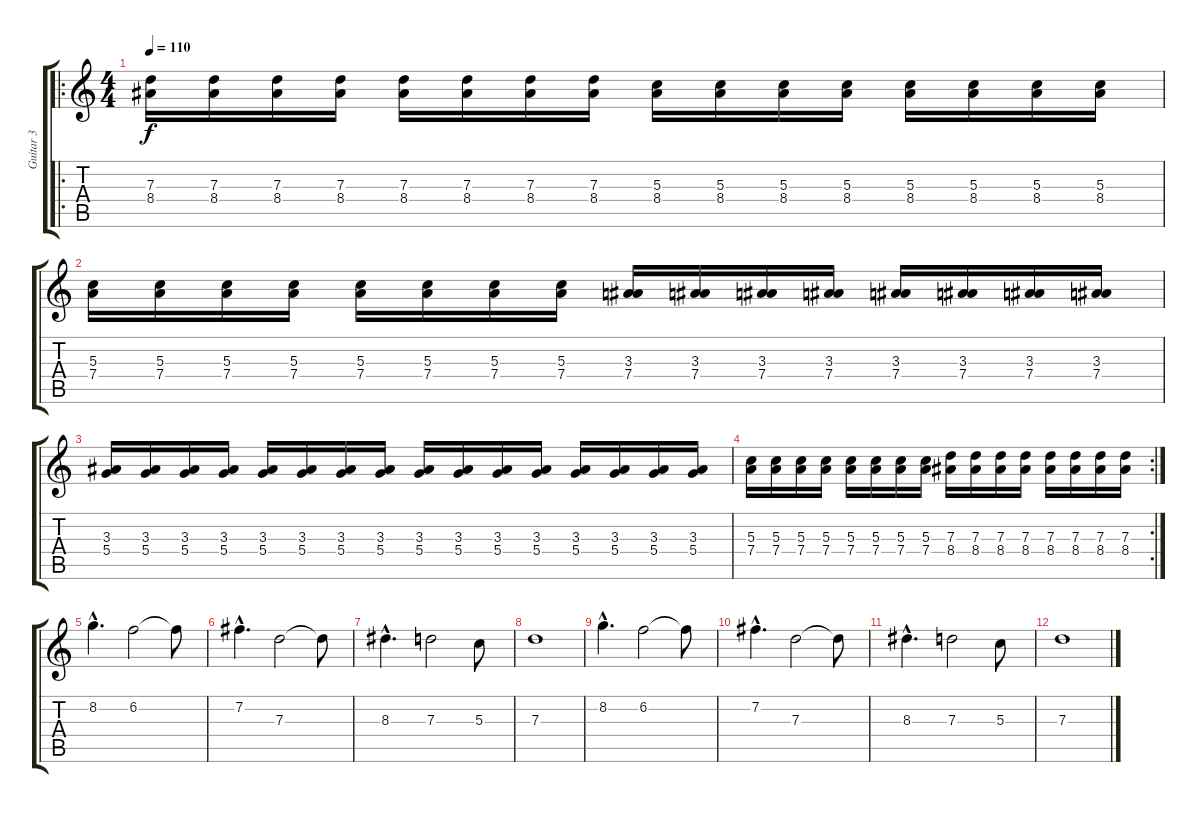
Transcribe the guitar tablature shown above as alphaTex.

\track ("Guitar 3" "Guitar 3") {instrument acousticguitarsteel}
\staff {score tabs}
\tuning (E4 B3 G3 D3 A2 E2) {hide}
\ro
\ts (4 4)
\tempo 110
\clef g2
\ks c
(7.3 8.4).16{dy f} (7.3 8.4).16 (7.3 8.4).16 (7.3 8.4).16 (7.3 8.4).16 (7.3 8.4).16 (7.3 8.4).16 (7.3 8.4).16 (5.3 8.4).16 (5.3 8.4).16 (5.3 8.4).16 (5.3 8.4).16 (5.3 8.4).16 (5.3 8.4).16 (5.3 8.4).16 (5.3 8.4).16 |
(5.3 7.4).16 (5.3 7.4).16 (5.3 7.4).16 (5.3 7.4).16 (5.3 7.4).16 (5.3 7.4).16 (5.3 7.4).16 (5.3 7.4).16 (3.3 7.4).16 (3.3 7.4).16 (3.3 7.4).16 (3.3 7.4).16 (3.3 7.4).16 (3.3 7.4).16 (3.3 7.4).16 (3.3 7.4).16 |
(3.3 5.4).16 (3.3 5.4).16 (3.3 5.4).16 (3.3 5.4).16 (3.3 5.4).16 (3.3 5.4).16 (3.3 5.4).16 (3.3 5.4).16 (3.3 5.4).16 (3.3 5.4).16 (3.3 5.4).16 (3.3 5.4).16 (3.3 5.4).16 (3.3 5.4).16 (3.3 5.4).16 (3.3 5.4).16 |
\rc 2
(5.3 7.4).16 (5.3 7.4).16 (5.3 7.4).16 (5.3 7.4).16 (5.3 7.4).16 (5.3 7.4).16 (5.3 7.4).16 (5.3 7.4).16 (7.3 8.4).16 (7.3 8.4).16 (7.3 8.4).16 (7.3 8.4).16 (7.3 8.4).16 (7.3 8.4).16 (7.3 8.4).16 (7.3 8.4).16 |
8.2{hac}.4{d} 6.2.2 6.2{t}.8 |
7.2{hac}.4{d} 7.3.2 7.3{t}.8 |
8.3{hac}.4{d} 7.3.2 5.3.8 |
7.3.1 |
8.2{hac}.4{d} 6.2.2 6.2{t}.8 |
7.2{hac}.4{d} 7.3.2 7.3{t}.8 |
8.3{hac}.4{d} 7.3.2 5.3.8 |
7.3.1
